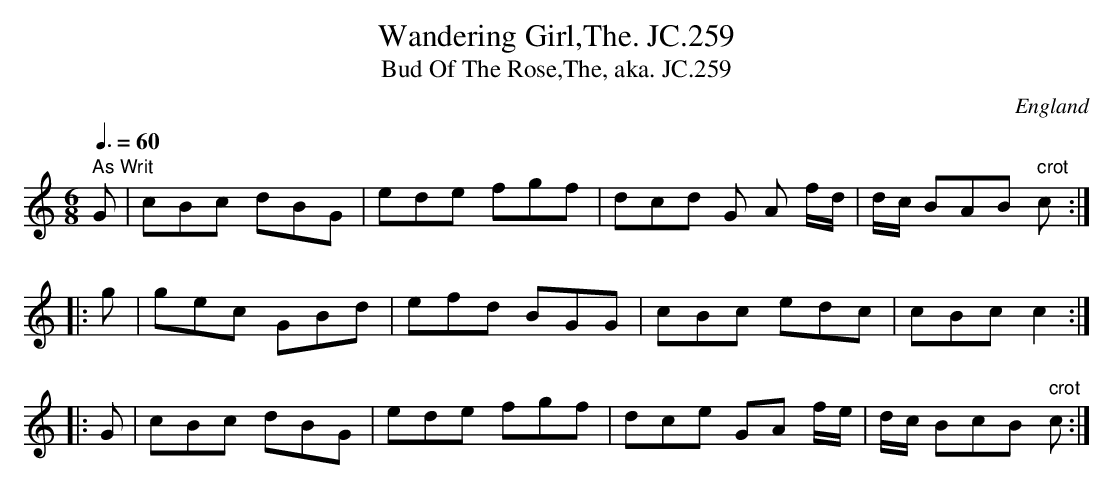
X:1
T:Wandering Girl,The. JC.259
T:Bud Of The Rose,The, aka. JC.259
O:England
M:6/8
L:1/8
Q:3/8=60
K:C major
" As Writ"G|\
cBc dBG|ede fgf|dcd G A f/d/|d/c/ BAB " crot"c:|!
|:g|gec GBd|efd BGG|cBc edc|cBcc2:|!
|:G|cBc dBG|ede fgf|dce GA f/e/|d/c/ BcB " crot"c:|
